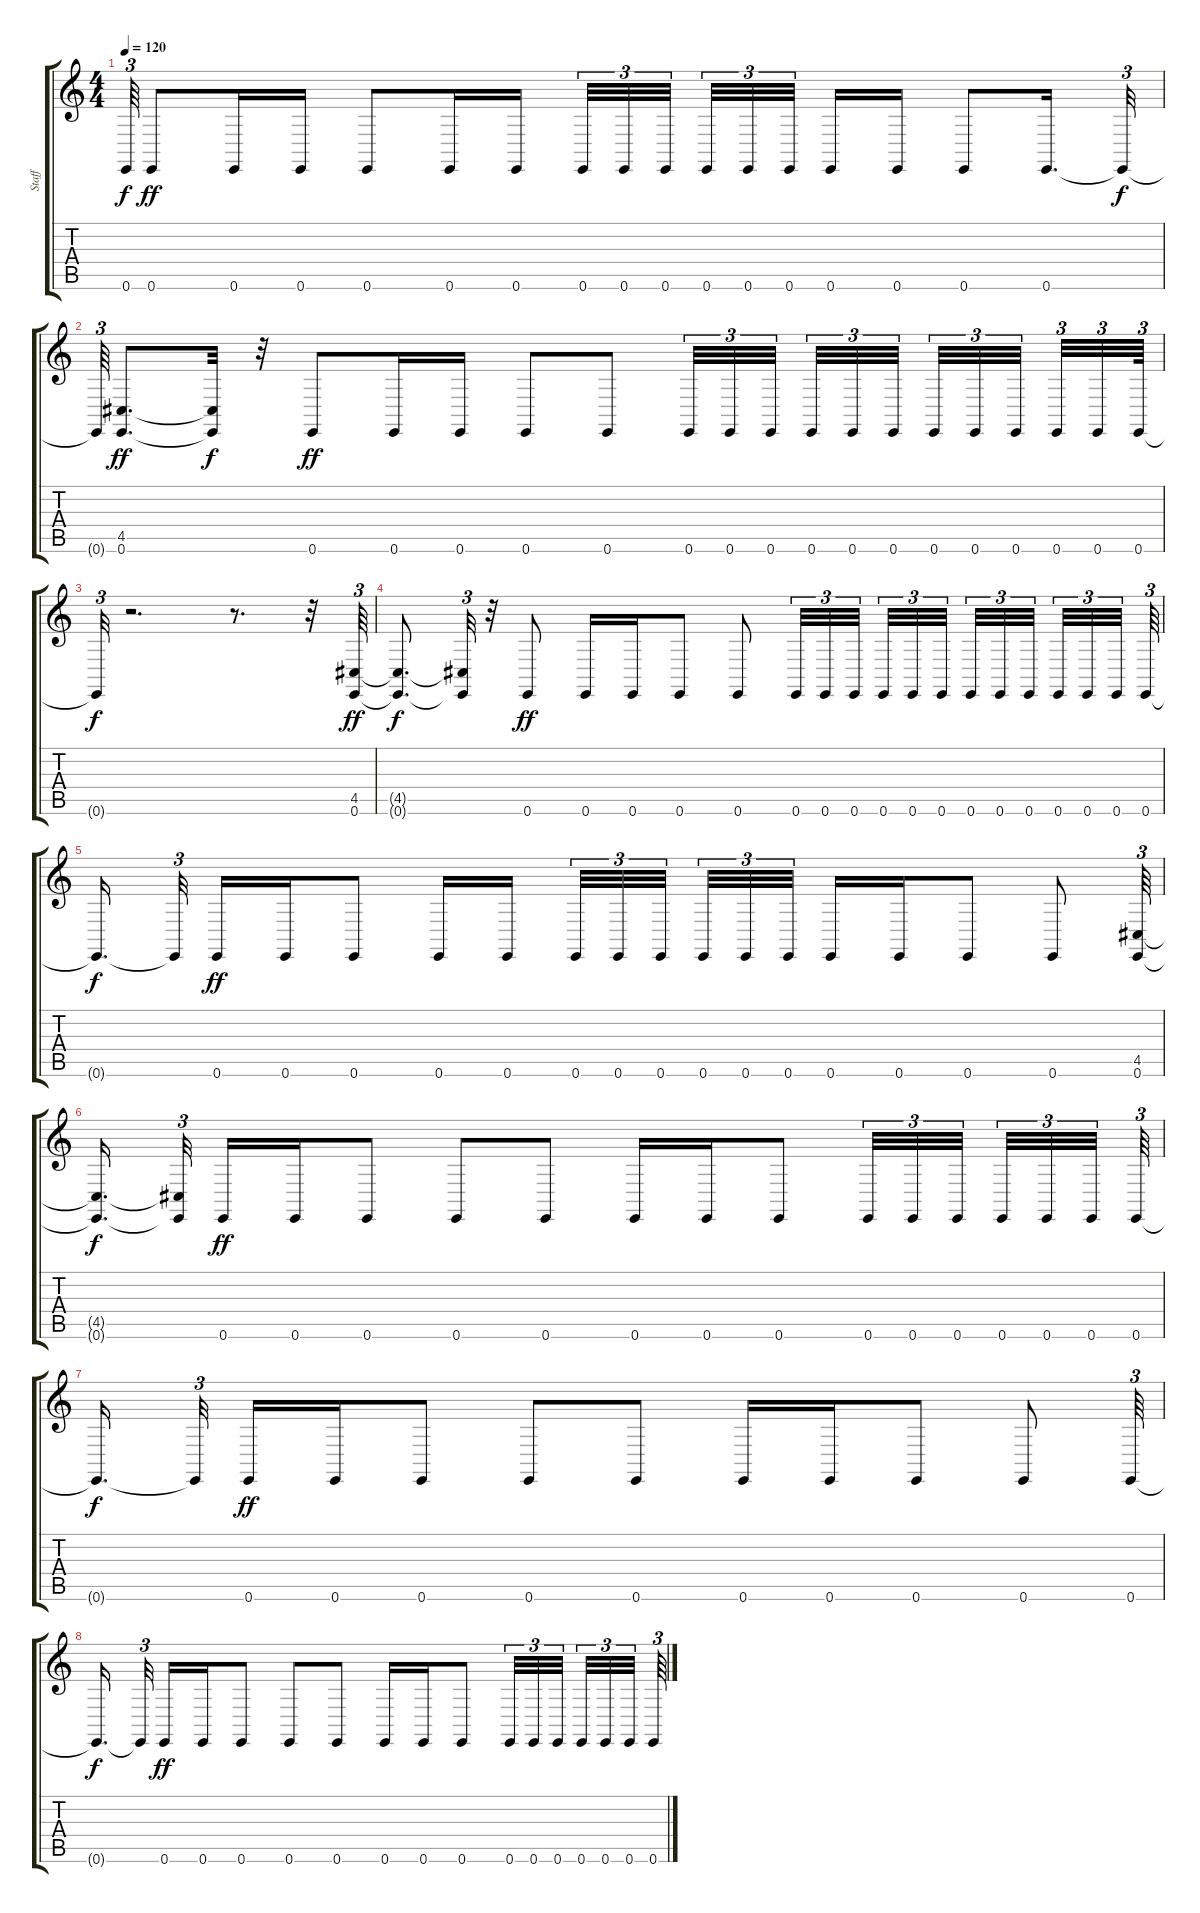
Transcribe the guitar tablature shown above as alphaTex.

\track ("Staff" "Staff") {instrument acousticgrandpiano}
\staff {score tabs}
\tuning (E4 B3 G3 D3 A2 E2) {hide}
\ts (4 4)
\tempo 120
\clef g2
\ks c
0.6{t}.64{tu (3 2) dy f} 0.6.8{dy ff} 0.6.16 0.6.16 0.6.8 0.6.16 0.6.16 0.6.32{tu (3 2)} 0.6.32{tu (3 2)} 0.6.32{tu (3 2) beam splitsecondary} 0.6.32{tu (3 2)} 0.6.32{tu (3 2)} 0.6.32{tu (3 2) beam splitsecondary} 0.6.16 0.6.16 0.6.8 0.6.16{d} 0.6{t}.32{tu (3 2) dy f} |
0.6{t}.64{tu (3 2)} (4.5 0.6).8{d dy ff} (4.5{t} 0.6{t}).32{dy f} r.32 0.6.8{dy ff} 0.6.16 0.6.16 0.6.8 0.6.8 0.6.32{tu (3 2)} 0.6.32{tu (3 2)} 0.6.32{tu (3 2) beam splitsecondary} 0.6.32{tu (3 2)} 0.6.32{tu (3 2)} 0.6.32{tu (3 2) beam splitsecondary} 0.6.32{tu (3 2)} 0.6.32{tu (3 2)} 0.6.32{tu (3 2) beam splitsecondary} 0.6.32{tu (3 2)} 0.6.32{tu (3 2)} 0.6.64{tu (3 2)} |
0.6{t}.32{tu (3 2) dy f} r.2{d} r.8{d} r.32 (4.5 0.6).64{tu (3 2) dy ff} |
(4.5{t} 0.6{t}).8{d dy f} (4.5{t} 0.6{t}).32{tu (3 2)} r.32 0.6.8{dy ff} 0.6.16 0.6.16 0.6.8 0.6.8 0.6.32{tu (3 2)} 0.6.32{tu (3 2)} 0.6.32{tu (3 2) beam splitsecondary} 0.6.32{tu (3 2)} 0.6.32{tu (3 2)} 0.6.32{tu (3 2) beam splitsecondary} 0.6.32{tu (3 2)} 0.6.32{tu (3 2)} 0.6.32{tu (3 2) beam splitsecondary} 0.6.32{tu (3 2)} 0.6.32{tu (3 2)} 0.6.32{tu (3 2) beam splitsecondary} 0.6.64{tu (3 2)} |
0.6{t}.16{d dy f beam splitsecondary} 0.6{t}.32{tu (3 2) beam splitsecondary} 0.6.16{dy ff} 0.6.16 0.6.8 0.6.16 0.6.16{beam splitsecondary} 0.6.32{tu (3 2)} 0.6.32{tu (3 2)} 0.6.32{tu (3 2) beam splitsecondary} 0.6.32{tu (3 2)} 0.6.32{tu (3 2)} 0.6.32{tu (3 2) beam splitsecondary} 0.6.16 0.6.16 0.6.8 0.6.8 (4.5 0.6).64{tu (3 2)} |
(4.5{t} 0.6{t}).16{d dy f beam splitsecondary} (4.5{t} 0.6{t}).32{tu (3 2) beam splitsecondary} 0.6.16{dy ff} 0.6.16 0.6.8 0.6.8 0.6.8 0.6.16 0.6.16 0.6.8 0.6.32{tu (3 2)} 0.6.32{tu (3 2)} 0.6.32{tu (3 2) beam splitsecondary} 0.6.32{tu (3 2)} 0.6.32{tu (3 2)} 0.6.32{tu (3 2) beam splitsecondary} 0.6.64{tu (3 2)} |
0.6{t}.16{d dy f beam splitsecondary} 0.6{t}.32{tu (3 2) beam splitsecondary} 0.6.16{dy ff} 0.6.16 0.6.8 0.6.8 0.6.8 0.6.16 0.6.16 0.6.8 0.6.8 0.6.64{tu (3 2)} |
0.6{t}.16{d dy f beam splitsecondary} 0.6{t}.32{tu (3 2) beam splitsecondary} 0.6.16{dy ff} 0.6.16 0.6.8 0.6.8 0.6.8 0.6.16 0.6.16 0.6.8 0.6.32{tu (3 2)} 0.6.32{tu (3 2)} 0.6.32{tu (3 2) beam splitsecondary} 0.6.32{tu (3 2)} 0.6.32{tu (3 2)} 0.6.32{tu (3 2) beam splitsecondary} 0.6.64{tu (3 2)}
